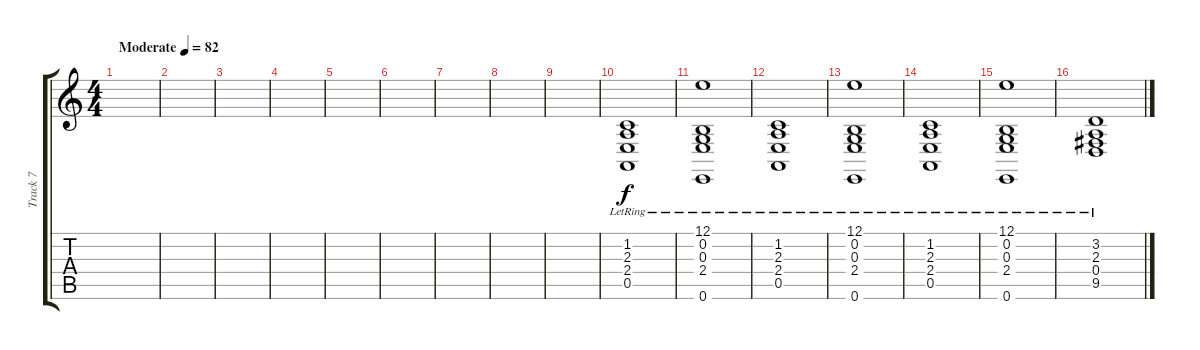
\track ("Track 7" "Track 7") {instrument stringensemble2}
\staff {score tabs}
\tuning (E4 B3 G3 D3 A2 E2) {hide}
\ts (4 4)
\tempo (82 "Moderate")
\clef g2
\ks c
|
|
|
|
|
|
|
|
|
(1.2{lr} 2.3{lr} 2.4{lr} 0.5{lr}).1 |
(12.1{lr} 0.2{lr} 0.3{lr} 2.4{lr} 0.6).1 |
(1.2{lr} 2.3{lr} 2.4{lr} 0.5{lr}).1 |
(12.1{lr} 0.2{lr} 0.3{lr} 2.4{lr} 0.6).1 |
(1.2{lr} 2.3{lr} 2.4{lr} 0.5{lr}).1 |
(12.1{lr} 0.2{lr} 0.3{lr} 2.4{lr} 0.6).1 |
(3.2{lr} 2.3{lr} 0.4{lr} 9.5{lr}).1
